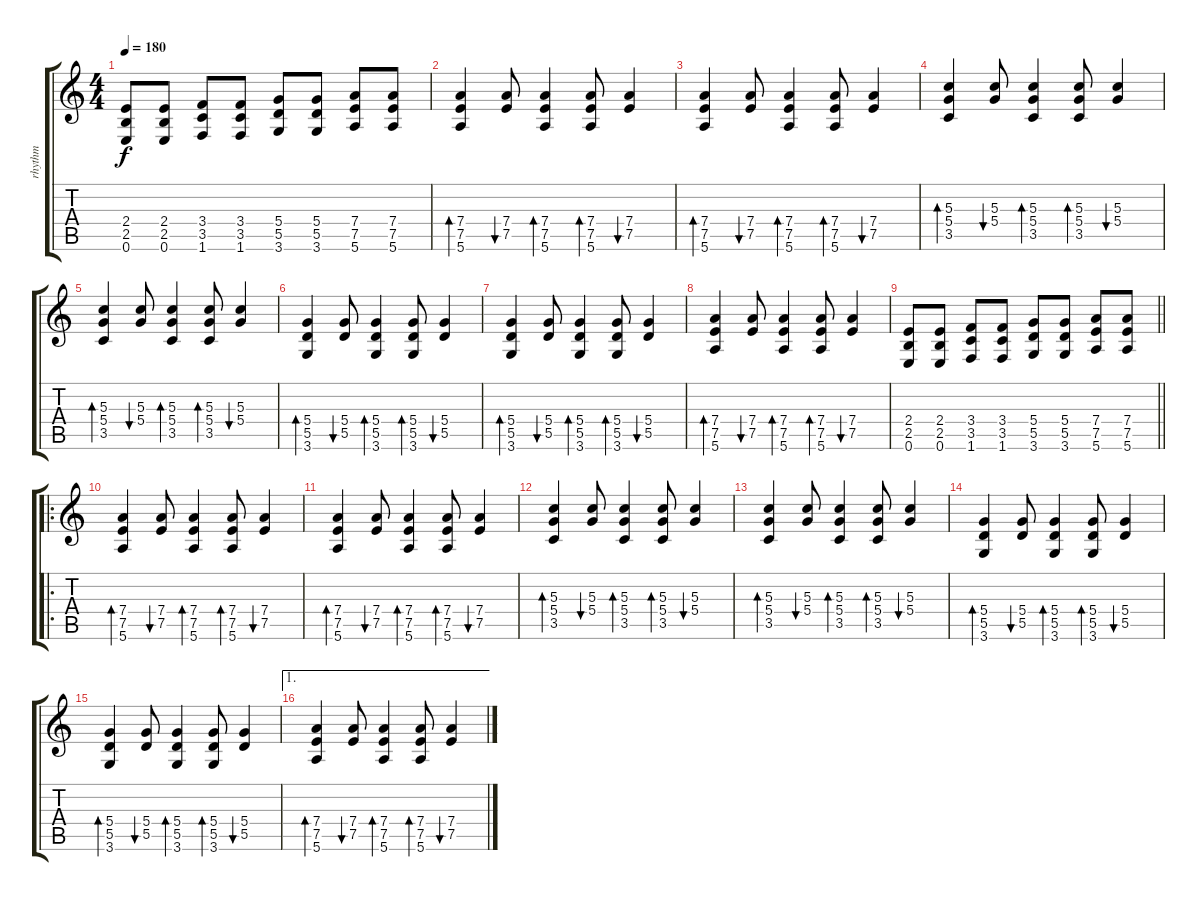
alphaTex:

\track ("rhythm" "rhythm") {instrument distortionguitar}
\staff {score tabs}
\tuning (E4 B3 G3 D3 A2 E2) {hide}
\ts (4 4)
\tempo 180
\clef g2
\ks c
(2.4 2.5 0.6).8{dy f} (2.4 2.5 0.6).8 (3.4 3.5 1.6).8 (3.4 3.5 1.6).8 (5.4 5.5 3.6).8 (5.4 5.5 3.6).8 (7.4 7.5 5.6).8 (7.4 7.5 5.6).8 |
(7.4 7.5 5.6).4{bd 60} (7.4 7.5).8{bu 60} (7.4 7.5 5.6).4{bd 60} (7.4 7.5 5.6).8{bd 60} (7.4 7.5).4{bu 60} |
(7.4 7.5 5.6).4{bd 60} (7.4 7.5).8{bu 60} (7.4 7.5 5.6).4{bd 60} (7.4 7.5 5.6).8{bd 60} (7.4 7.5).4{bu 60} |
(5.3 5.4 3.5).4{bd 60} (5.3 5.4).8{bu 60} (5.3 5.4 3.5).4{bd 60} (5.3 5.4 3.5).8{bd 60} (5.3 5.4).4{bu 60} |
(5.3 5.4 3.5).4{bd 60} (5.3 5.4).8{bu 60} (5.3 5.4 3.5).4{bd 60} (5.3 5.4 3.5).8{bd 60} (5.3 5.4).4{bu 60} |
(5.4 5.5 3.6).4{bd 60} (5.4 5.5).8{bu 60} (5.4 5.5 3.6).4{bd 60} (5.4 5.5 3.6).8{bd 60} (5.4 5.5).4{bu 60} |
(5.4 5.5 3.6).4{bd 60} (5.4 5.5).8{bu 60} (5.4 5.5 3.6).4{bd 60} (5.4 5.5 3.6).8{bd 60} (5.4 5.5).4{bu 60} |
(7.4 7.5 5.6).4{bd 60} (7.4 7.5).8{bu 60} (7.4 7.5 5.6).4{bd 60} (7.4 7.5 5.6).8{bd 60} (7.4 7.5).4{bu 60} |
\barLineRight lightlight
(2.4 2.5 0.6).8 (2.4 2.5 0.6).8 (3.4 3.5 1.6).8 (3.4 3.5 1.6).8 (5.4 5.5 3.6).8 (5.4 5.5 3.6).8 (7.4 7.5 5.6).8 (7.4 7.5 5.6).8 |
\ro
(7.4 7.5 5.6).4{bd 60} (7.4 7.5).8{bu 60} (7.4 7.5 5.6).4{bd 60} (7.4 7.5 5.6).8{bd 60} (7.4 7.5).4{bu 60} |
(7.4 7.5 5.6).4{bd 60} (7.4 7.5).8{bu 60} (7.4 7.5 5.6).4{bd 60} (7.4 7.5 5.6).8{bd 60} (7.4 7.5).4{bu 60} |
(5.3 5.4 3.5).4{bd 60} (5.3 5.4).8{bu 60} (5.3 5.4 3.5).4{bd 60} (5.3 5.4 3.5).8{bd 60} (5.3 5.4).4{bu 60} |
(5.3 5.4 3.5).4{bd 60} (5.3 5.4).8{bu 60} (5.3 5.4 3.5).4{bd 60} (5.3 5.4 3.5).8{bd 60} (5.3 5.4).4{bu 60} |
(5.4 5.5 3.6).4{bd 60} (5.4 5.5).8{bu 60} (5.4 5.5 3.6).4{bd 60} (5.4 5.5 3.6).8{bd 60} (5.4 5.5).4{bu 60} |
(5.4 5.5 3.6).4{bd 60} (5.4 5.5).8{bu 60} (5.4 5.5 3.6).4{bd 60} (5.4 5.5 3.6).8{bd 60} (5.4 5.5).4{bu 60} |
\ae 1
(7.4 7.5 5.6).4{bd 60} (7.4 7.5).8{bu 60} (7.4 7.5 5.6).4{bd 60} (7.4 7.5 5.6).8{bd 60} (7.4 7.5).4{bu 60}
